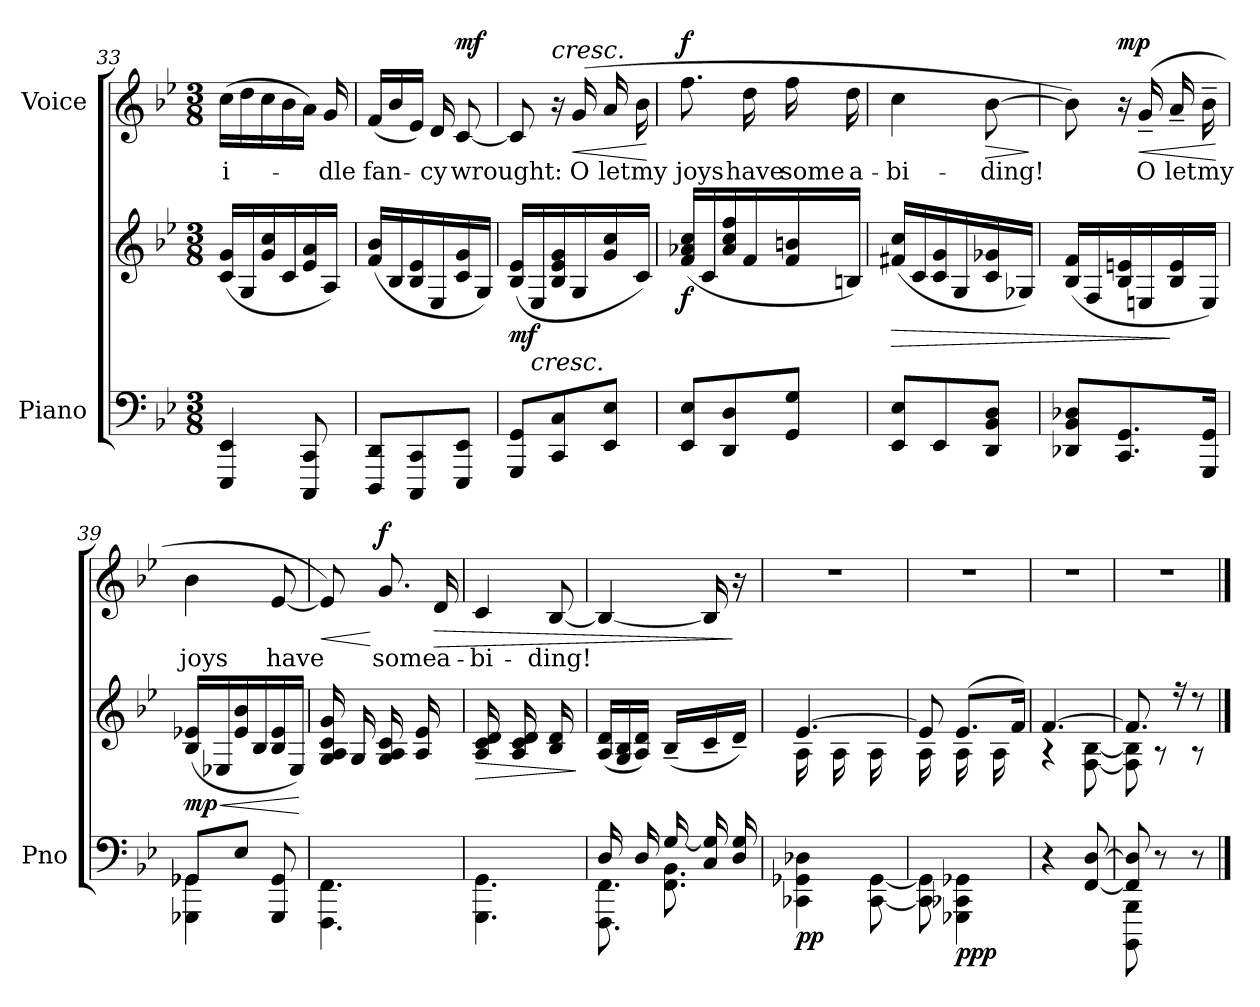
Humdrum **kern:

**kern	**kern	**dynam	**kern	**text	**dynam
*part2	*part2	*part2	*part1	*part1	*part1
*staff3	*staff2	*staff2/3	*staff1	*staff1	*staff1
*I"Piano	*	*	*I"Voice	*	*
*I'Pno	*	*	*	*	*
*clefF4	*clefG2	*	*clefG2	*	*
*k[b-e-]	*k[b-e-]	*	*k[b-e-]	*	*
*M3/8	*M3/8	*	*M3/8	*	*
=33	=33	=33	=33	=33	=33
4EEE-/ 4EE-/	(16c/ 16g/LL	.	(16cc\LL	i-	.
.	16G/	.	16dd\	.	.
.	16g/ 16cc/	.	16cc\	.	.
.	16c/	.	16b-\	.	.
8CCC/ 8CC/	16e-/ 16a/	.	16a\JJ)	.	.
.	16A/JJ)	.	16g/	-dle	.
=34	=34	=34	=34	=34	=34
8DDD/ 8DD/L	(16f/ 16b-/LL	.	(16f/LL	fan-	.
.	16B-/	.	16b-/	.	.
8CCC/ 8CC/	16B-/ 16e-/	.	16e-/JJ)	.	.
.	16E-/	.	16d/	-cy	.
!	!	!	!	!	!LO:DY:a
8EEE-/ 8EE-/J	16c/ 16g/	.	[8c/	wrought:	mf
.	16G/JJ)	.	.	.	.
=35	=35	=35	=35	=35	=35
!	!	!LO:DY:b	!	!	!
8GGG/ 8GG/L	(16B-/ 16e-/LL	mf	8c/]	.	.
!	!LO:TX:b:i:t=cresc.	!	!	!	!
.	16E-/	.	.	.	.
!	!	!	!LO:TX:a:i:t=cresc.	!	!
8CC/ 8C/	16B-/ 16e-/ 16g/	.	16r	.	.
!	!	!	!	!	!LO:HP:b
.	16G/	.	(16g/	O	<
8EE-/ 8E-/J	16g/ 16cc/	.	16a/	let	.
.	16c/JJ)	.	16b-\	my	.
.	.	.	.	.	[
=36	=36	=36	=36	=36	=36
!	!	!LO:DY:b	!	!	!LO:DY:a
8EE-/ 8E-/L	(16f/ 16a-X/ 16cc/LL	f	8.ff\	joys	f
.	16c/	.	.	.	.
8DD/ 8D/	16a-/ 16cc/ 16ff/	.	.	.	.
.	16f/	.	16dd\	have	.
8GG/ 8G/J	16f/ 16bn/	.	16ff\	some	.
.	16Bn/JJ)	.	16dd\	a-	.
=37	=37	=37	=37	=37	=37
!	!	!LO:HP:b	!	!	!
8EE-/ 8E-/L	(16f#X/ 16cc/LL	>	4cc\	-bi-	.
.	16c/	.	.	.	.
8EE-/	16c/ 16g/	.	.	.	.
.	16G/	.	.	.	.
!	!	!	!	!	!LO:HP:b
8DD/ 8BB-/ 8D/J	16c/ 16g-X/	.	[8b-\	-ding!	>
.	16G-X/JJ)	.	.	.	.
.	.	.	.	.	]
=38	=38	=38	=38	=38	=38
8DD-X/ 8BB-/ 8D-X/L	(16B-/ 16f/LL	.	8b-\])	.	.
.	16F/	.	.	.	.
!	!	!	!	!	!LO:DY:a
8.CC/ 8.GG/	16B-/ 16en/	.	16r	.	mp
!	!	!	!	!	!LO:HP:b
.	16En/	.	(>16g~/	O	<
.	16B-/ 16e/	]	16a~/	let	.
16GGG/ 16GG/Jk	16E/JJ)	.	16b-~\	my	.
.	.	.	.	.	[
=39	=39	=39	=39	=39	=39
*^	*	*	*	*	*
!	!	!	!LO:HP:b	!	!	!
!	!	!	!LO:DY:n=1:b	!	!	!
8GG-X/L	4GGG-X\ 4GG-\	(>16B-/ 16e-X/LL	< mp	4b-\	joys	.
.	.	16E-X/	.	.	.	.
8E-/J	.	16e-/ 16b-/	.	.	.	.
.	.	16B-/	.	.	.	.
8GGG-/ 8GG-/	8ryy	16B-/ 16e-/	.	[8e-/	have	.
.	.	16E-/JJ)	.	.	.	.
*v	*v	*	*	*	*	*
.	.	[	.	.	.
=40	=40	=40	=40	=40	=40
*^	*	*	*	*	*
!	!	!	!	!	!	!LO:HP:b
8.ryy	4.FFF\ 4.FF\	(16G/ 16A/ 16c/ 16g/LL	.	8e-/])	.	<
.	.	16G/	.	.	.	.
!	!	!	!	!	!	!LO:DY:n=1:a
.	.	16G/ 16A/ 16c/	.	8.g/	some	[ f
16C/	.	16ryy	.	.	.	.
16ryy	.	16A/ 16e-/	.	.	.	.
!	!	!	!	!	!	!LO:HP:b
16E-/JJ)	.	16ryy	.	16d/	a-	>
=41	=41	=41	=41	=41	=41	=41
!	!	!	!LO:HP:b	!	!	!
16ryy	4.GGG\ 4.GG\	(16A/ 16c/ 16d/LL	>	4c/	-bi-	.
16D/	.	16ryy	.	.	.	.
16ryy	.	16A/ 16c/ 16d/	.	.	.	.
16D/)	.	16ryy	.	.	.	.
16ryy	.	(16B-/ 16d/	.	[8B-/	-ding!	.
16D/JJ)	.	16ryy	.	.	.	.
*v	*v	*	*	*	*	*
.	.	]	.	.	.
=42	=42	=42	=42	=42	=42
*^	*	*	*	*	*
8.FFF\ 8.FF\	16D/	(>16A/ 16d/LL	.	4B-/_	.	.
.	16ryy	16G/ 16B-/	.	.	.	.
.	16D/	16A/ 16d/JJ)	.	.	.	.
8.FF\ 8.BB-\	[16G/	(>16B-~>/LL	.	.	.	.
.	16C/ 16G/]	16c~>/	.	16B-/]	.	.
.	16D/ 16G/	16d~>/JJ)	.	16r	.	]
=43	=43	=43	=43	=43	=43	=43
*	*	*^	*	*	*	*
!	!	!	!	!LO:DY:b=2	!	!	!
16ryy	4CC-X\ 4GG-X\ 4D-X\	[4.e-/	(<16A\LL	pp	4.r	.	.
16E-/	.	.	16ryy	.	.	.	.
16ryy	.	.	16A\	.	.	.	.
16E-/JJ)	.	.	16ryy	.	.	.	.
16ryy	[8CC-\ [<8GG-\	.	(<16A\LL	.	.	.	.
16E-/JJ	.	.	16ryy	.	.	.	.
=44	=44	=44	=44	=44	=44	=44	=44
16ryy	8CC-\] 8GG-\]	8e-/]	16A\LL	.	4.r	.	.
16E-/JJ)	.	.	16ryy	.	.	.	.
!	!	!	!	!LO:DY:b=2	!	!	!
16ryy	4GGG-X\ 4CC-X\ 4GG-X\	(>8.e-/L	(<16A\LL	ppp	.	.	.
16E-/	.	.	16ryy	.	.	.	.
16ryy	.	.	16A\	.	.	.	.
16E-/JJ)	.	16f/Jk)	16ryy	.	.	.	.
*v	*v	*	*	*	*	*	*
=45	=45	=45	=45	=45	=45	=45
4r	[4.f/	4r	.	4.r	.	.
[>8FF/ [8D/	.	[8F\ [8B-\	.	.	.	.
=46	=46	=46	=46	=46	=46	=46
*^	*	*	*	*	*	*
8FF/] 8D/]	8BBBB-\ 8BBB-\	8.f/]	8F\] 8B-\]	.	4.r	.	.
8r	4ryy	.	8r	.	.	.	.
.	.	16r	.	.	.	.	.
8r	.	8r	8r	.	.	.	.
*v	*v	*	*	*	*	*	*
*	*v	*v	*	*	*	*
==	==	==	==	==	==
*-	*-	*-	*-	*-	*-
